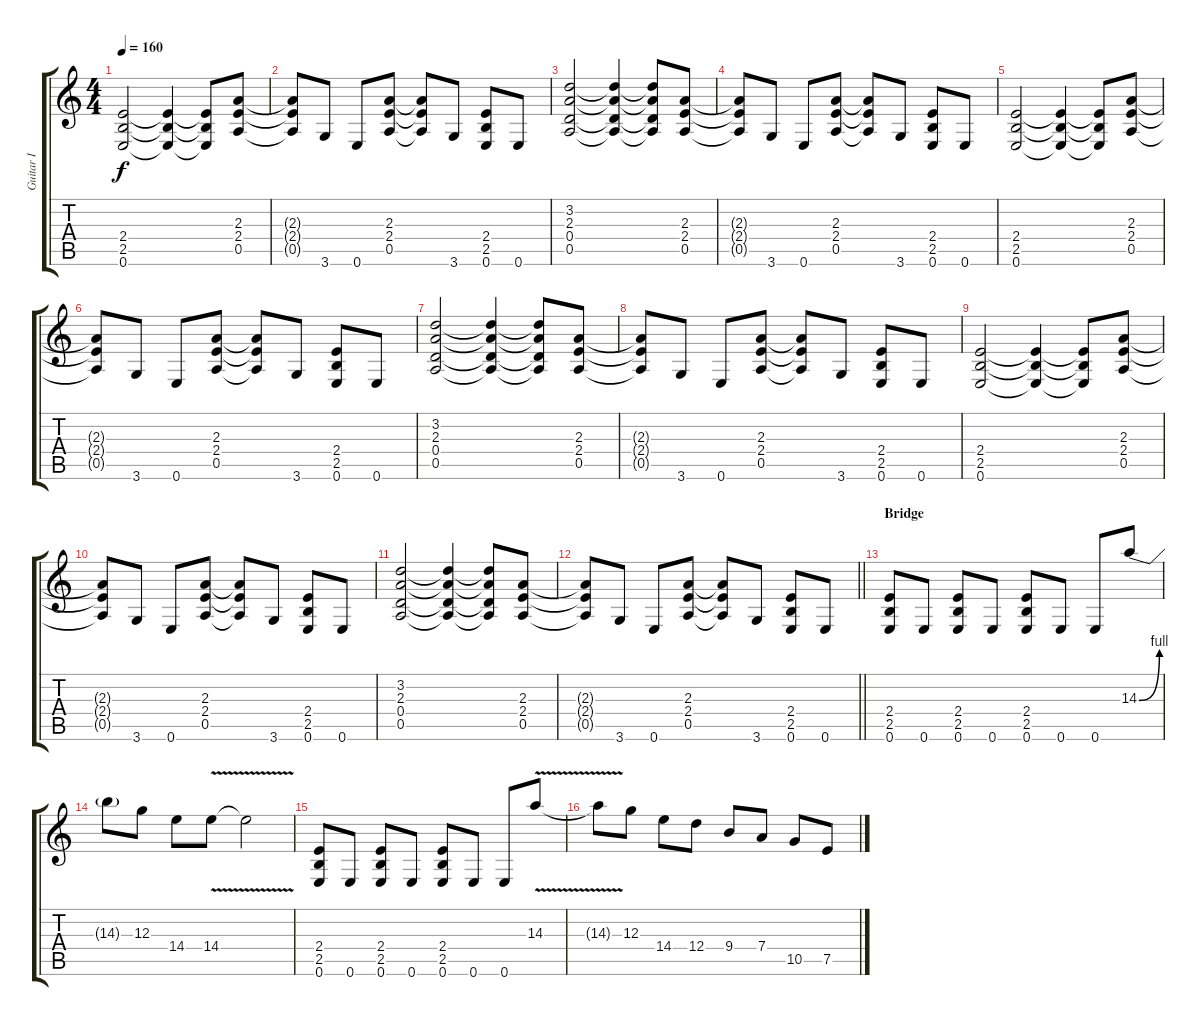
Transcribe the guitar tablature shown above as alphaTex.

\track ("Guitar I" "Guitar I") {instrument overdrivenguitar}
\staff {score tabs}
\tuning (E4 B3 G3 D3 A2 E2) {hide}
\ts (4 4)
\tempo 160
\clef g2
\ks c
(2.4 2.5 0.6).2{dy f} (2.4{t} 2.5{t} 0.6{t}).4 (2.4{t} 2.5{t} 0.6{t}).8 (2.3 2.4 0.5).8 |
(2.3{t} 2.4{t} 0.5{t}).8 3.6.8 0.6.8 (2.3 2.4 0.5).8 (2.3{t} 2.4{t} 0.5{t}).8 3.6.8 (2.4 2.5 0.6).8 0.6.8 |
(3.2 2.3 0.4 0.5).2 (3.2{t} 2.3{t} 0.4{t} 0.5{t}).4 (3.2{t} 2.3{t} 0.4{t} 0.5{t}).8 (2.3 2.4 0.5).8 |
(2.3{t} 2.4{t} 0.5{t}).8 3.6.8 0.6.8 (2.3 2.4 0.5).8 (2.3{t} 2.4{t} 0.5{t}).8 3.6.8 (2.4 2.5 0.6).8 0.6.8 |
(2.4 2.5 0.6).2 (2.4{t} 2.5{t} 0.6{t}).4 (2.4{t} 2.5{t} 0.6{t}).8 (2.3 2.4 0.5).8 |
(2.3{t} 2.4{t} 0.5{t}).8 3.6.8 0.6.8 (2.3 2.4 0.5).8 (2.3{t} 2.4{t} 0.5{t}).8 3.6.8 (2.4 2.5 0.6).8 0.6.8 |
(3.2 2.3 0.4 0.5).2 (3.2{t} 2.3{t} 0.4{t} 0.5{t}).4 (3.2{t} 2.3{t} 0.4{t} 0.5{t}).8 (2.3 2.4 0.5).8 |
(2.3{t} 2.4{t} 0.5{t}).8 3.6.8 0.6.8 (2.3 2.4 0.5).8 (2.3{t} 2.4{t} 0.5{t}).8 3.6.8 (2.4 2.5 0.6).8 0.6.8 |
(2.4 2.5 0.6).2 (2.4{t} 2.5{t} 0.6{t}).4 (2.4{t} 2.5{t} 0.6{t}).8 (2.3 2.4 0.5).8 |
(2.3{t} 2.4{t} 0.5{t}).8 3.6.8 0.6.8 (2.3 2.4 0.5).8 (2.3{t} 2.4{t} 0.5{t}).8 3.6.8 (2.4 2.5 0.6).8 0.6.8 |
(3.2 2.3 0.4 0.5).2 (3.2{t} 2.3{t} 0.4{t} 0.5{t}).4 (3.2{t} 2.3{t} 0.4{t} 0.5{t}).8 (2.3 2.4 0.5).8 |
\barLineRight lightlight
(2.3{t} 2.4{t} 0.5{t}).8 3.6.8 0.6.8 (2.3 2.4 0.5).8 (2.3{t} 2.4{t} 0.5{t}).8 3.6.8 (2.4 2.5 0.6).8 0.6.8 |
\section ("" "Bridge")
(2.4 2.5 0.6).8 0.6.8 (2.4 2.5 0.6).8 0.6.8 (2.4 2.5 0.6).8 0.6.8 0.6.8 14.3{be (bend 0 0 60 4)}.8{volume 16} |
14.3{t}.8 12.3.8 14.4.8 14.4{v}.8 14.4{t}.2 |
(2.4 2.5 0.6).8 0.6.8 (2.4 2.5 0.6).8 0.6.8 (2.4 2.5 0.6).8 0.6.8 0.6.8 14.3{v}.8 |
14.3{t}.8 12.3.8 14.4.8 12.4.8 9.4.8 7.4.8 10.5.8 7.5.8
